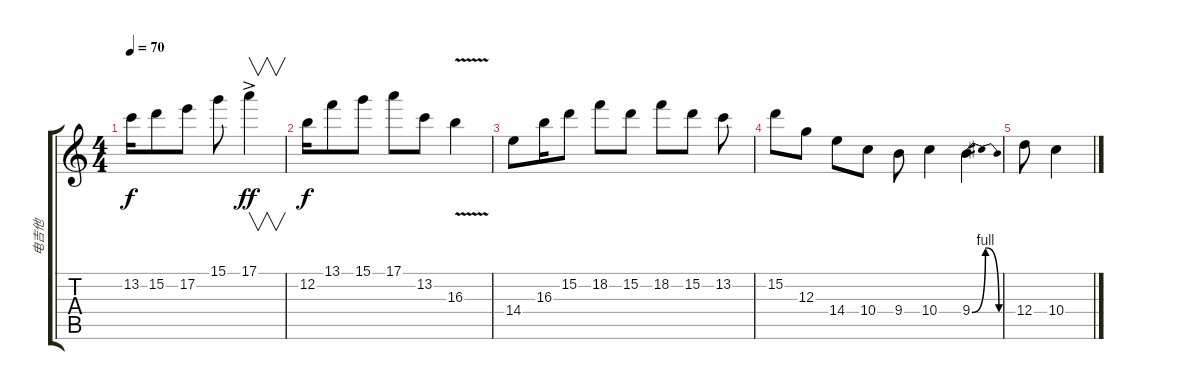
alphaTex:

\track ("电吉他" "电吉他") {instrument acousticguitarsteel}
\staff {score tabs}
\tuning (E4 B3 G3 D3 A2 E2) {hide}
\ts (4 4)
\tempo 70
\clef g2
\ks c
13.2.16{dy f} 15.2.8 17.2.8 15.1.8 17.1{ac}.4{v dy ff} |
12.2.16{dy f} 13.1.8 15.1.8 17.1.8 13.2.8 16.3{v}.4 |
14.4.8 16.3.16 15.2.8 18.2.8 15.2.8 18.2.8 15.2.8 13.2.8 |
15.2.8 12.3.8 14.4.8 10.4.8{txt ""} 9.4.8 10.4.4 9.4{be (bendrelease 0 0 15 4 15 4 60 0)}.4 |
12.4.8 10.4.4
